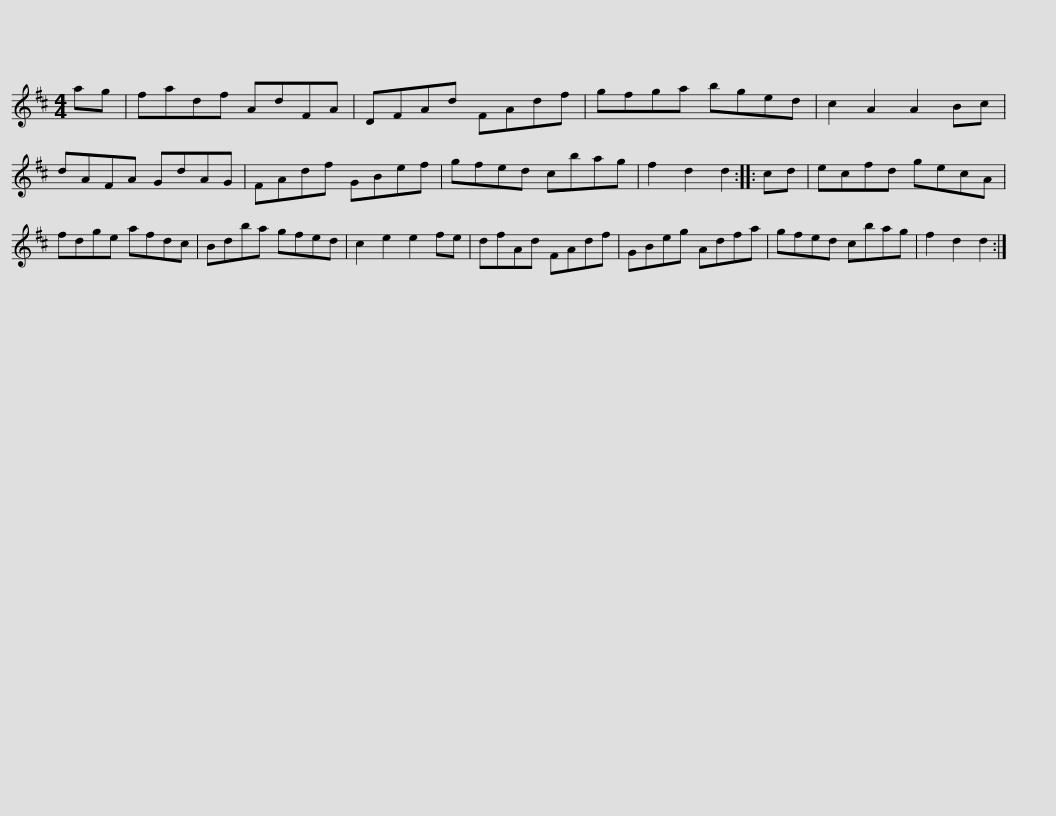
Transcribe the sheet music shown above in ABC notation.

X:1
L:1/8
M:4/4
I:linebreak $
K:D
V:1 treble
V:1
 ag | fadf AdFA | DFAd FAdf | gfga bged | c2 A2 A2 Bc | %5
 dAFA GdAG |$ FAdf GBef | gfed cbag | f2 d2 d2 :: cd | %10
 ecfd gecA | fdge afdc |$ Bdba gfed | c2 e2 e2 fe | dfAd FAdf | %15
 GBeg Adfa | gfed cbag | f2 d2 d2 :| %18
